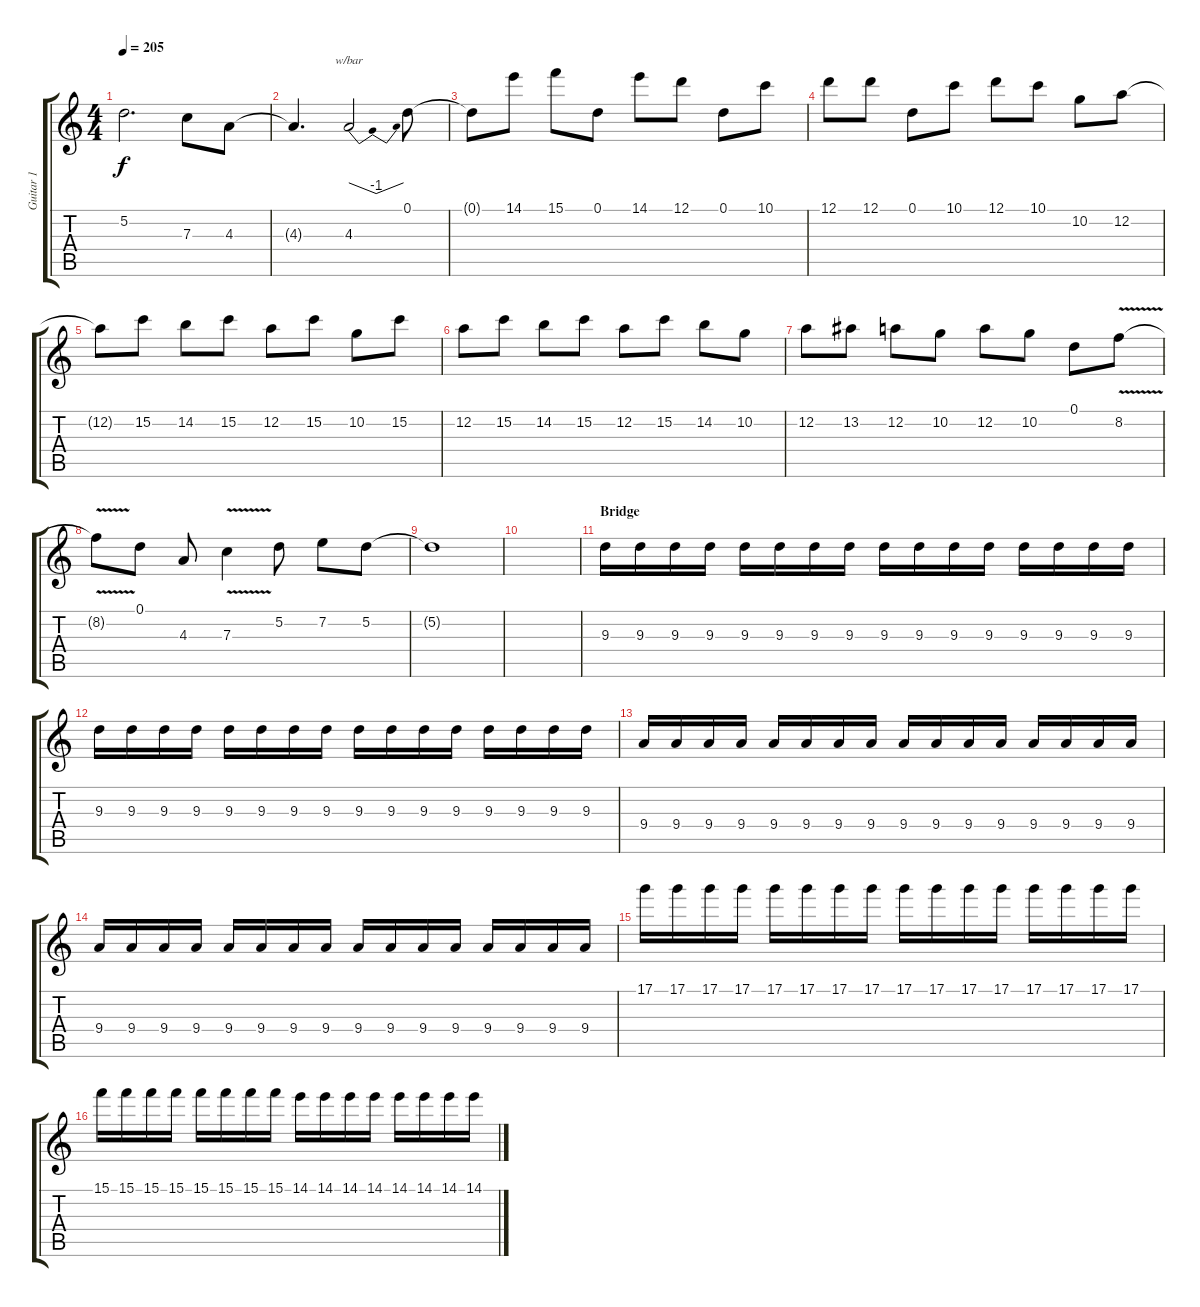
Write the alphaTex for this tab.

\track ("Guitar 1" "Guitar 1") {instrument distortionguitar}
\staff {score tabs}
\tuning (D4 A3 F3 C3 G2 D2) {hide}
\ts (4 4)
\tempo 205
\clef g2
\ks c
5.2{t}.2{d dy f} 7.3.8 4.3.8 |
4.3{t}.4{d} 4.3.2{tbe (dip default 0 0 30 -4 60 0)} 0.1.8 |
0.1{t}.8 14.1.8 15.1.8 0.1.8 14.1.8 12.1.8 0.1.8 10.1.8 |
12.1.8 12.1.8 0.1.8 10.1.8 12.1.8 10.1.8 10.2.8 12.2.8 |
12.2{t}.8 15.2.8 14.2.8 15.2.8 12.2.8 15.2.8 10.2.8 15.2.8 |
12.2.8 15.2.8 14.2.8 15.2.8 12.2.8 15.2.8 14.2.8 10.2.8 |
12.2.8 13.2.8 12.2.8 10.2.8 12.2.8 10.2.8 0.1.8 8.2{v}.8 |
8.2{t}.8 0.1.8 4.3.8 7.3{v}.4 5.2.8 7.2.8 5.2.8 |
5.2{t}.1 |
|
\section ("" "Bridge")
9.3.16 9.3.16 9.3.16 9.3.16 9.3.16 9.3.16 9.3.16 9.3.16 9.3.16 9.3.16 9.3.16 9.3.16 9.3.16 9.3.16 9.3.16 9.3.16 |
9.3.16 9.3.16 9.3.16 9.3.16 9.3.16 9.3.16 9.3.16 9.3.16 9.3.16 9.3.16 9.3.16 9.3.16 9.3.16 9.3.16 9.3.16 9.3.16 |
9.4.16 9.4.16 9.4.16 9.4.16 9.4.16 9.4.16 9.4.16 9.4.16 9.4.16 9.4.16 9.4.16 9.4.16 9.4.16 9.4.16 9.4.16 9.4.16 |
9.4.16 9.4.16 9.4.16 9.4.16 9.4.16 9.4.16 9.4.16 9.4.16 9.4.16 9.4.16 9.4.16 9.4.16 9.4.16 9.4.16 9.4.16 9.4.16 |
17.1.16 17.1.16 17.1.16 17.1.16 17.1.16 17.1.16 17.1.16 17.1.16 17.1.16 17.1.16 17.1.16 17.1.16 17.1.16 17.1.16 17.1.16 17.1.16 |
15.1.16 15.1.16 15.1.16 15.1.16 15.1.16 15.1.16 15.1.16 15.1.16 14.1.16 14.1.16 14.1.16 14.1.16 14.1.16 14.1.16 14.1.16 14.1.16
